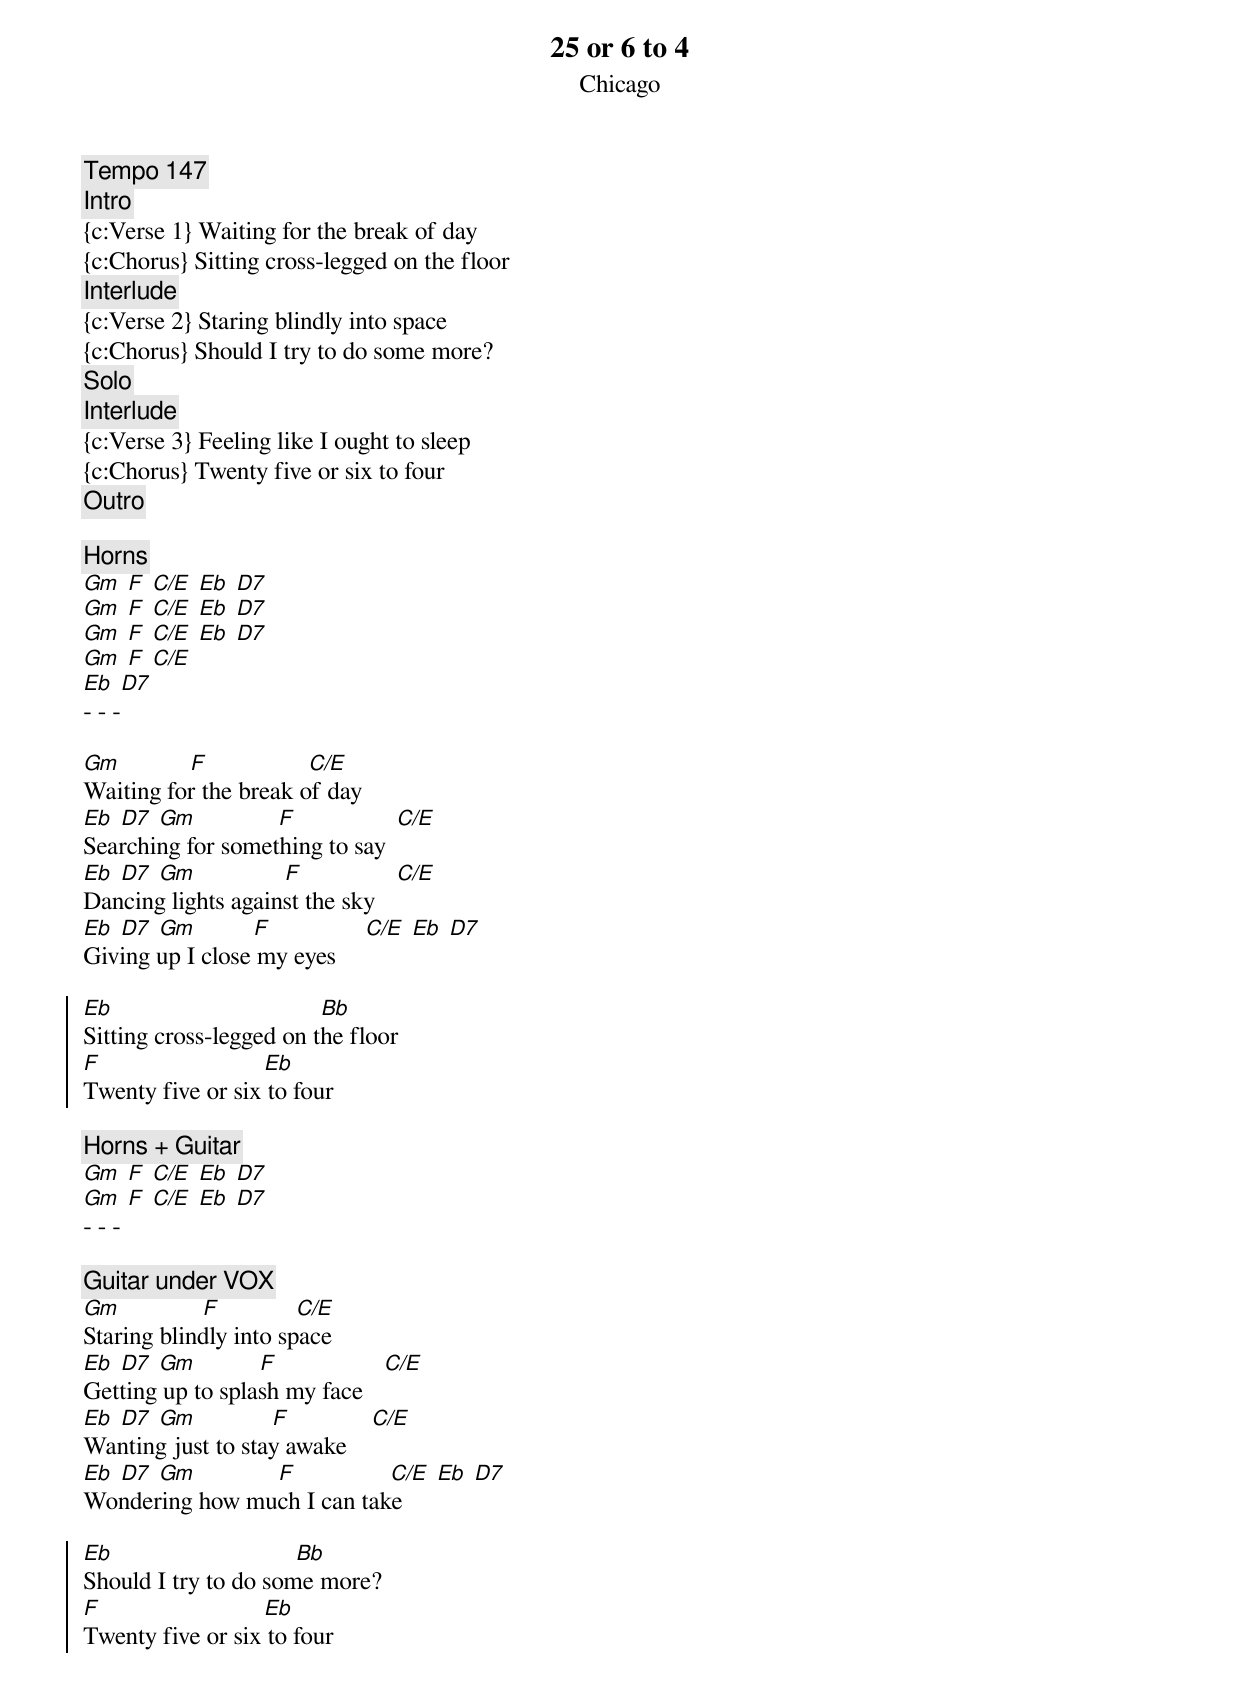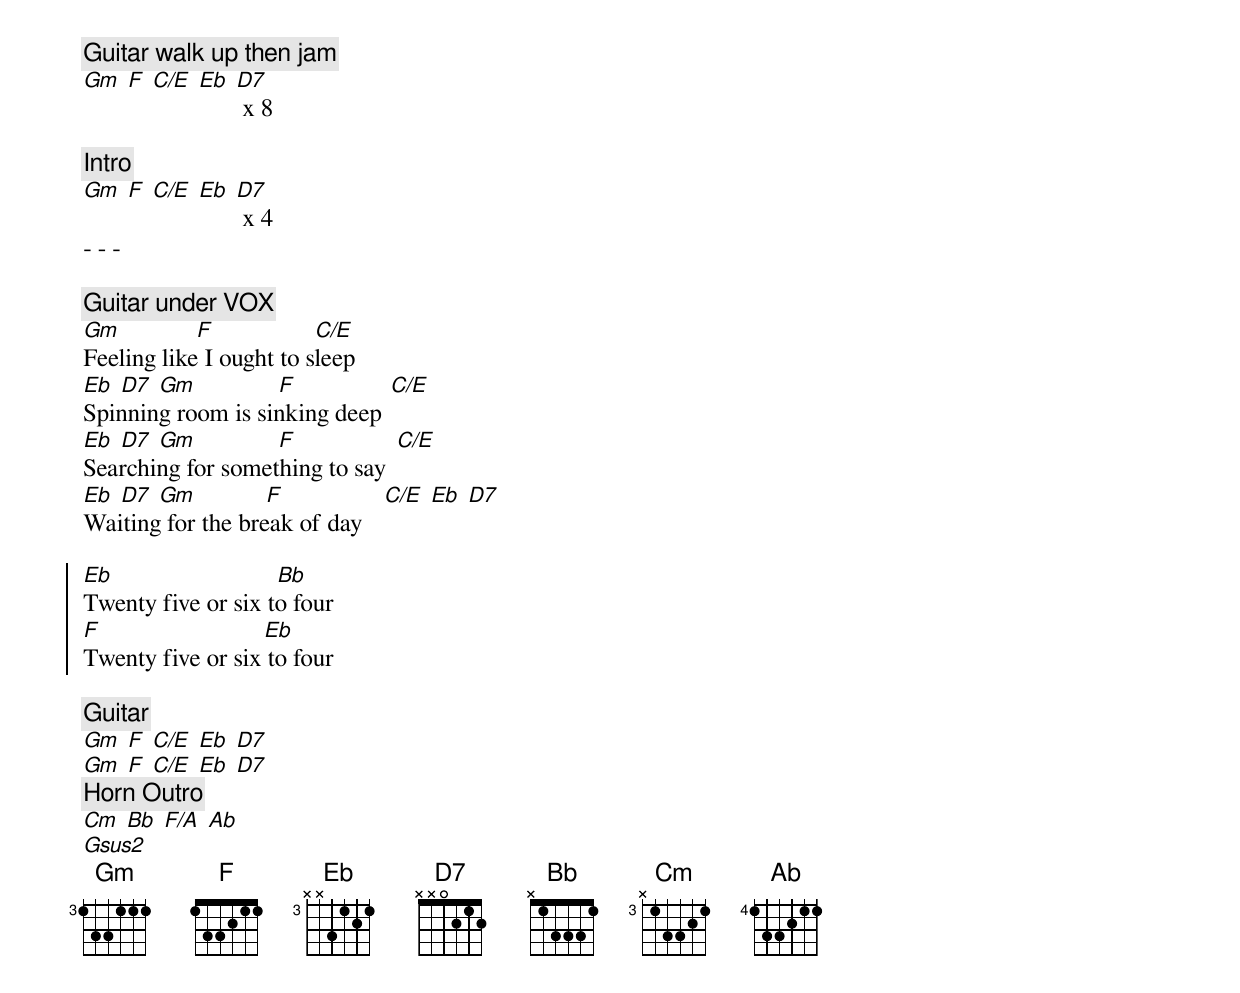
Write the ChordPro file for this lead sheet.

{t: 25 or 6 to 4}
{st: Chicago}
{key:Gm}
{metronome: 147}
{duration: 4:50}


{c:Tempo 147}
{c:Intro}
{c:Verse 1} Waiting for the break of day
{c:Chorus} Sitting cross-legged on the floor
{c:Interlude}
{c:Verse 2} Staring blindly into space
{c:Chorus} Should I try to do some more?
{c:Solo}
{c:Interlude}
{c:Verse 3} Feeling like I ought to sleep
{c:Chorus} Twenty five or six to four
{c:Outro}

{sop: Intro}
{c:Horns}
[Gm] [F] [C/E] [Eb] [D7]
[Gm] [F] [C/E] [Eb] [D7]
[Gm] [F] [C/E] [Eb] [D7]
[Gm] [F] [C/E]
[Eb] [D7]
- - -
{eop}

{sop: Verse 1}
[Gm]           [F]                [C/E]
Waiting for the break of day
[Eb] [D7] [Gm]             [F]                [C/E]
Searching for something to say
[Eb] [D7] [Gm]              [F]               [C/E]
Dancing lights against the sky
[Eb] [D7] [Gm]         [F]               [C/E] [Eb] [D7]
Giving up I close my eyes
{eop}

{soc}
[Eb]                                 [Bb]
Sitting cross-legged on the floor
[F]                          [Eb]
Twenty five or six to four
{eoc}

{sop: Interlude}
{c:Horns + Guitar}
[Gm] [F] [C/E] [Eb] [D7]
[Gm] [F] [C/E] [Eb] [D7]
- - -
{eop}

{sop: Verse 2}
{c:Guitar under VOX}
[Gm]             [F]            [C/E]
Staring blindly into space
[Eb] [D7] [Gm]          [F]                 [C/E]
Getting up to splash my face
[Eb] [D7] [Gm]            [F]             [C/E]
Wanting just to stay awake
[Eb] [D7] [Gm]             [F]               [C/E] [Eb] [D7]
Wondering how much I can take
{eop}

{soc}
[Eb]                             [Bb]
Should I try to do some more?
[F]                          [Eb]
Twenty five or six to four
{eoc}

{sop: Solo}
{c:Guitar walk up then jam}
[Gm] [F] [C/E] [Eb] [D7] x 8
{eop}

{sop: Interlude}
{c:Intro}
[Gm] [F] [C/E] [Eb] [D7] x 4
- - -
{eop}

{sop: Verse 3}
{c:Guitar under VOX}
[Gm]            [F]                [C/E]
Feeling like I ought to sleep
[Eb] [D7] [Gm]             [F]               [C/E]
Spinning room is sinking deep
[Eb] [D7] [Gm]             [F]                [C/E]
Searching for something to say
[Eb] [D7] [Gm]           [F]                [C/E] [Eb] [D7]
Waiting for the break of day
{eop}

{soc}
[Eb]                          [Bb]
Twenty five or six to four
[F]                          [Eb]
Twenty five or six to four
{eoc}

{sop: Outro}
{c:Guitar}
[Gm] [F] [C/E] [Eb] [D7]
[Gm] [F] [C/E] [Eb] [D7]
{c:Horn Outro}
[Cm] [Bb] [F/A] [Ab]
[Gsus2]
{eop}
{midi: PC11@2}
